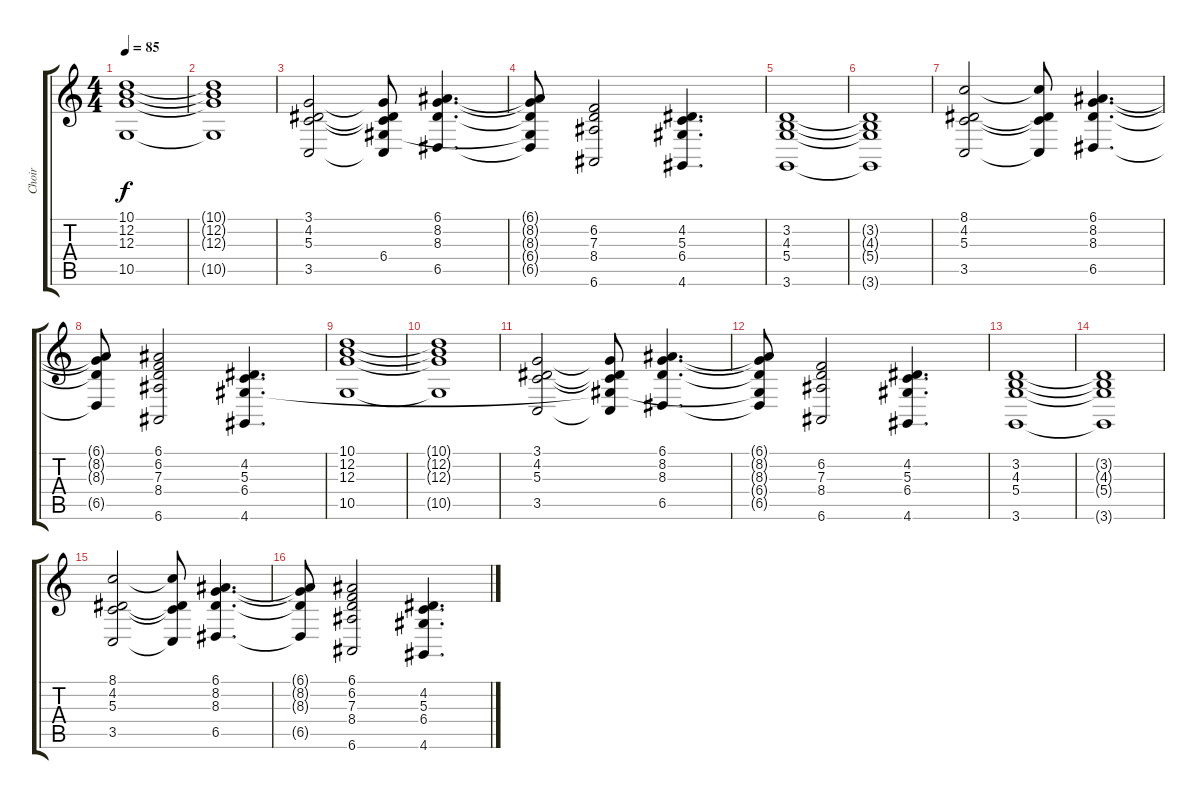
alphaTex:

\track ("Choir" "Choir") {instrument choiraahs}
\staff {score tabs}
\tuning (E4 B3 G3 D3 A2 E2) {hide}
\ts (4 4)
\tempo 85
\clef g2
\ks c
(10.1 12.2 12.3 10.5).1{dy f} |
(10.1{t} 12.2{t} 12.3{t} 10.5{t}).1 |
(3.1 4.2 5.3 3.5).2 (3.1{t} 4.2{t} 5.3{t} 6.4{t} 3.5{t}).8 (6.1 8.2 8.3 6.5).4{d} |
(6.1{t} 8.2{t} 8.3{t} 6.4{t} 6.5{t}).8 (6.2 7.3 8.4 6.6).2 (4.2 5.3 6.4 4.6).4{d} |
(3.2 4.3 5.4 3.6).1 |
(3.2{t} 4.3{t} 5.4{t} 3.6{t}).1 |
(8.1 4.2 5.3 3.5).2 (8.1{t} 4.2{t} 5.3{t} 3.5{t}).8 (6.1 8.2 8.3 6.5).4{d} |
(6.1{t} 8.2{t} 8.3{t} 6.5{t}).8 (6.1 6.2 7.3 8.4 6.6).2 (4.2 5.3 6.4 4.6).4{d} |
(10.1 12.2 12.3 10.5).1 |
(10.1{t} 12.2{t} 12.3{t} 10.5{t}).1 |
(3.1 4.2 5.3 3.5).2 (3.1{t} 4.2{t} 5.3{t} 6.4{t} 3.5{t}).8 (6.1 8.2 8.3 6.5).4{d} |
(6.1{t} 8.2{t} 8.3{t} 6.4{t} 6.5{t}).8 (6.2 7.3 8.4 6.6).2 (4.2 5.3 6.4 4.6).4{d} |
(3.2 4.3 5.4 3.6).1 |
(3.2{t} 4.3{t} 5.4{t} 3.6{t}).1 |
(8.1 4.2 5.3 3.5).2 (8.1{t} 4.2{t} 5.3{t} 3.5{t}).8 (6.1 8.2 8.3 6.5).4{d} |
(6.1{t} 8.2{t} 8.3{t} 6.5{t}).8 (6.1 6.2 7.3 8.4 6.6).2 (4.2 5.3 6.4 4.6).4{d}
